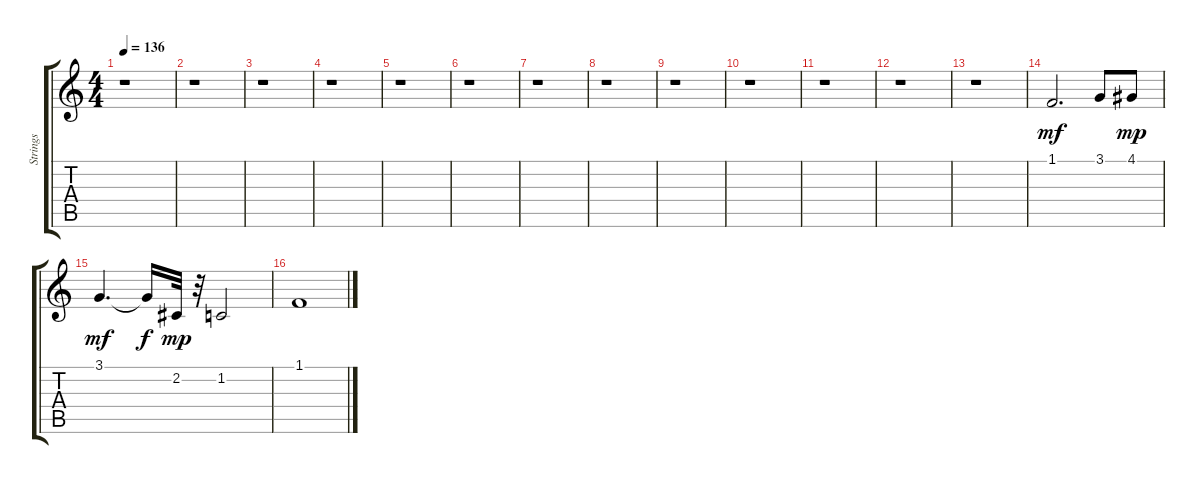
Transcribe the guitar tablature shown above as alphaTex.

\track ("Strings" "Strings") {instrument viola}
\staff {score tabs}
\tuning (E4 B3 G3 D3 A2 E2) {hide}
\ts (4 4)
\tempo 136
\clef g2
\ks c
r.1{dy f} |
r.1 |
r.1 |
r.1 |
r.1 |
r.1 |
r.1 |
r.1 |
r.1 |
r.1 |
r.1 |
r.1 |
r.1 |
1.1.2{d dy mf} 3.1.8 4.1.8{dy mp} |
3.1.4{d dy mf} 3.1{t}.16{dy f} 2.2.32{dy mp} r.32 1.2.2 |
1.1.1
